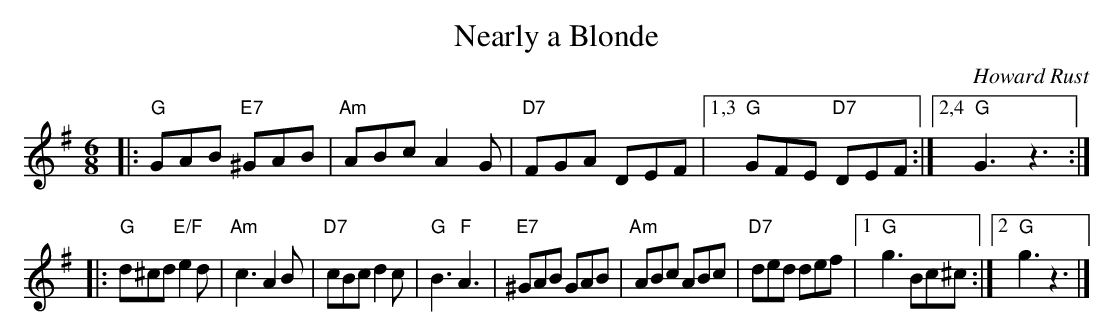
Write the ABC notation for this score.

X:1
T: Nearly a Blonde
C: Howard Rust
M: 6/8
L: 1/8
K: G
|: "G"GAB "E7"^GAB | "Am"ABc A2G | "D7"FGA DEF  |1,3"G"GFE "D7"DEF :|2,4 "G"G3 z3 :|
|: "G"d^cd "E/F"e2d | "Am"c3 A2B | "D7"cBc d2c | "G"B3 "F"A3 \
| "E7"^GAB GAB  | "Am"ABc ABc | "D7"ded def |1 "G"g3 Bc^c :|2 "G"g3 z3 |]
